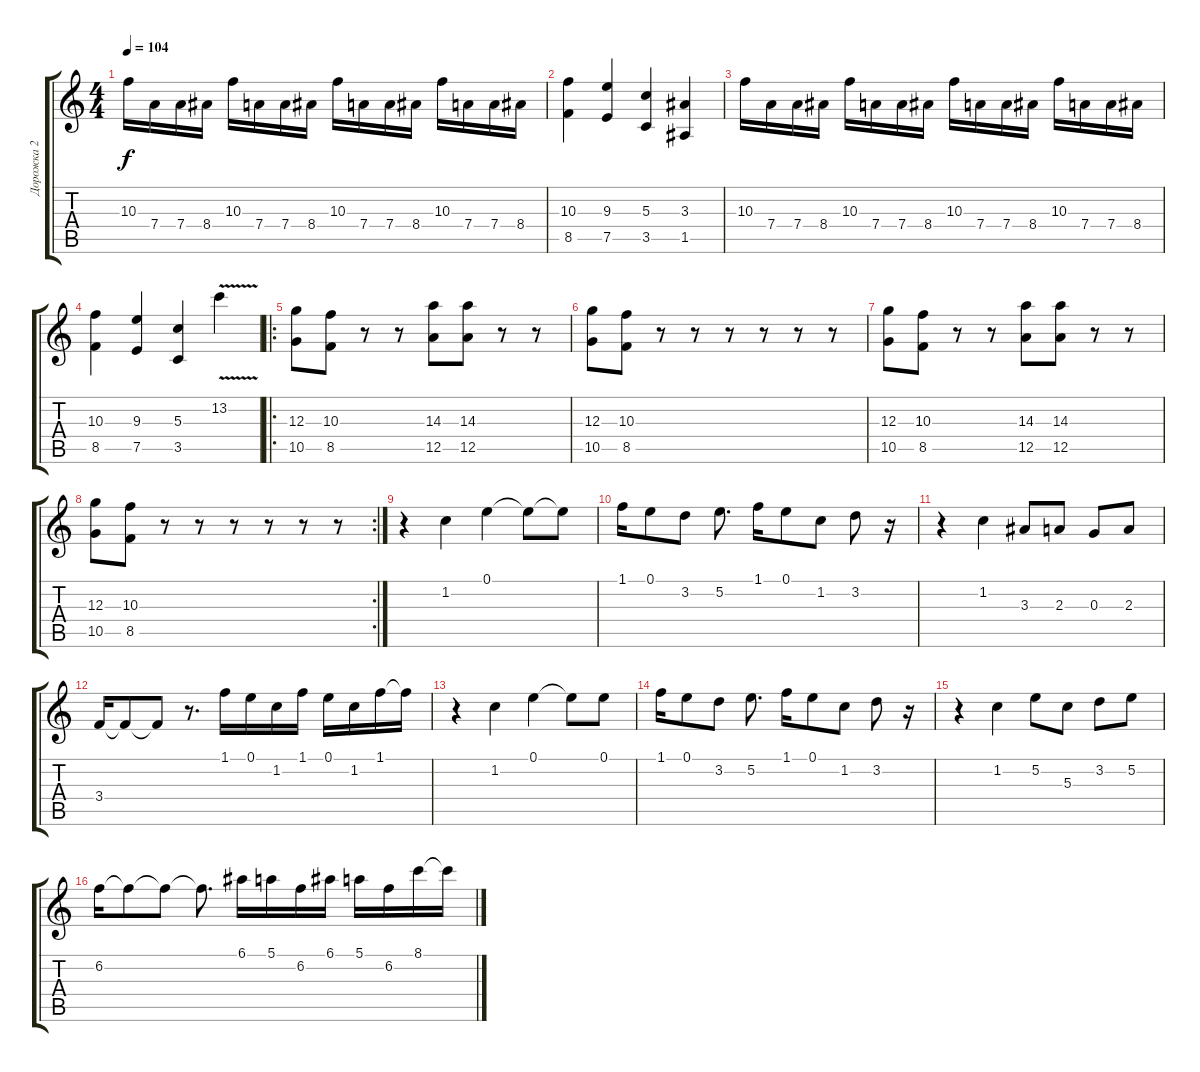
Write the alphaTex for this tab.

\track ("Дорожка 2" "Дорожка 2") {instrument distortionguitar}
\staff {score tabs}
\tuning (E4 B3 G3 D3 A2 E2) {hide}
\ts (4 4)
\tempo 104
\clef g2
\ks c
10.3.16{dy f} 7.4.16 7.4.16 8.4.16 10.3.16 7.4.16 7.4.16 8.4.16 10.3.16 7.4.16 7.4.16 8.4.16 10.3.16 7.4.16 7.4.16 8.4.16 |
(10.3 8.5).4 (9.3 7.5).4 (5.3 3.5).4 (3.3 1.5).4 |
10.3.16 7.4.16 7.4.16 8.4.16 10.3.16 7.4.16 7.4.16 8.4.16 10.3.16 7.4.16 7.4.16 8.4.16 10.3.16 7.4.16 7.4.16 8.4.16 |
(10.3 8.5).4 (9.3 7.5).4 (5.3 3.5).4 13.2{v}.4 |
\ro
(12.3 10.5).8 (10.3 8.5).8 r.8 r.8 (14.3 12.5).8 (14.3 12.5).8 r.8 r.8 |
(12.3 10.5).8 (10.3 8.5).8 r.8 r.8 r.8 r.8 r.8 r.8 |
(12.3 10.5).8 (10.3 8.5).8 r.8 r.8 (14.3 12.5).8 (14.3 12.5).8 r.8 r.8 |
\rc 2
(12.3 10.5).8 (10.3 8.5).8 r.8 r.8 r.8 r.8 r.8 r.8 |
r.4 1.2.4 0.1.4 0.1{t}.8 0.1{t}.8 |
1.1.16 0.1.8 3.2.8 5.2.8{d} 1.1.16 0.1.8 1.2.8 3.2.8 r.16 |
r.4 1.2.4 3.3.8 2.3.8 0.3.8 2.3.8 |
3.4.16 3.4{t}.8 3.4{t}.8 r.8{d} 1.1.16 0.1.16 1.2.16 1.1.16 0.1.16 1.2.16 1.1.16 1.1{t}.16 |
r.4 1.2.4 0.1.4 0.1{t}.8 0.1.8 |
1.1.16 0.1.8 3.2.8 5.2.8{d} 1.1.16 0.1.8 1.2.8 3.2.8 r.16 |
r.4 1.2.4 5.2.8 5.3.8 3.2.8 5.2.8 |
6.2.16 6.2{t}.8 6.2{t}.8 6.2{t}.8{d} 6.1.16 5.1.16 6.2.16 6.1.16 5.1.16 6.2.16 8.1.16 8.1{t}.16
